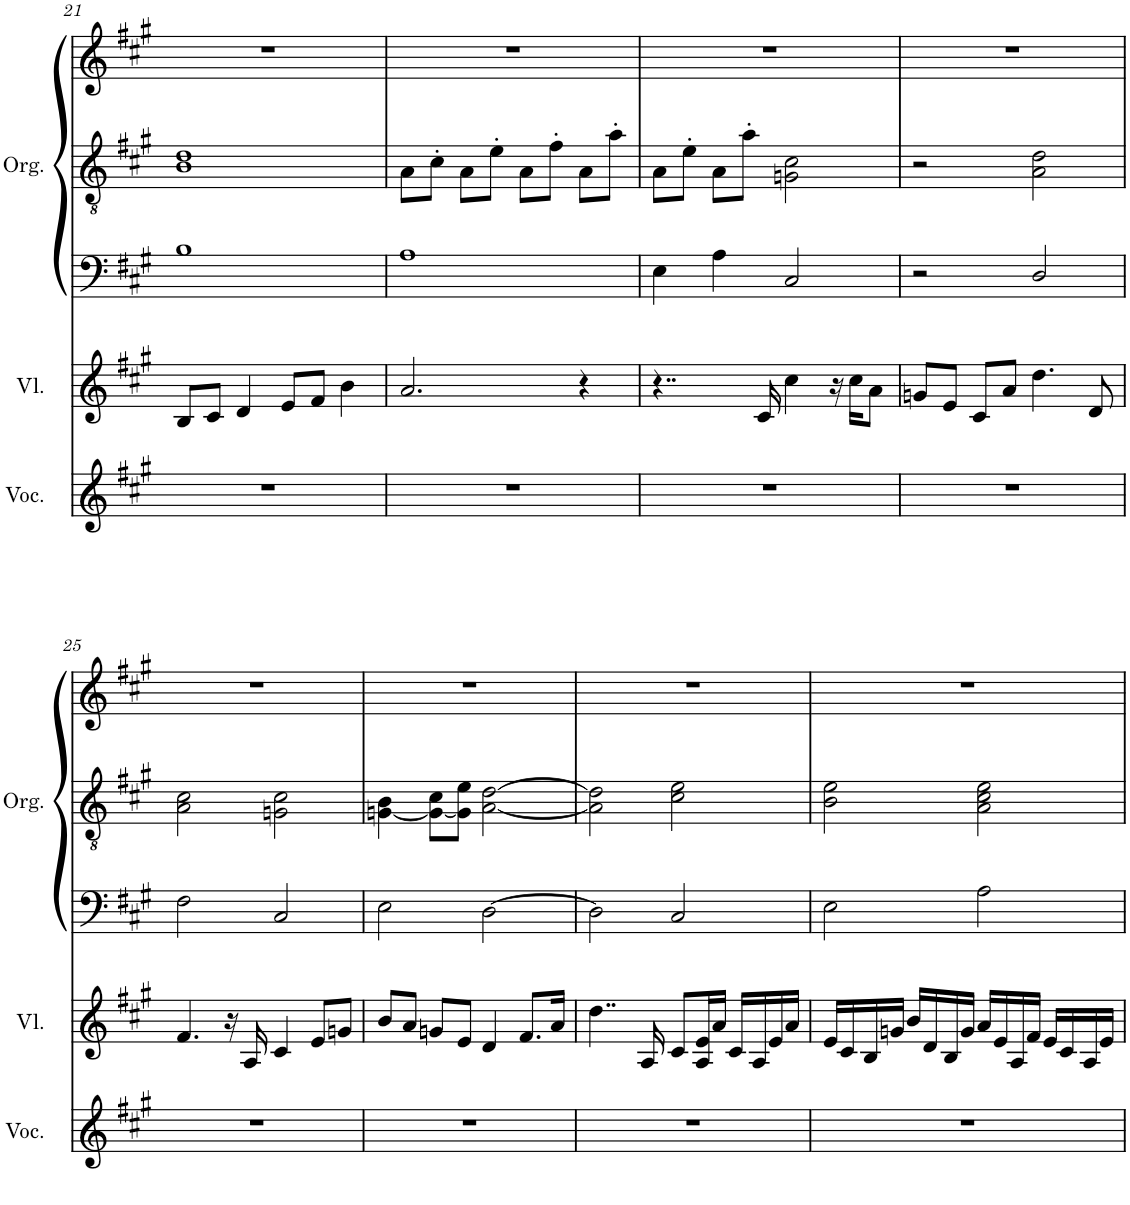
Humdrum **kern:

**kern	**kern	**kern	**kern	**kern
*part3	*part2	*part1	*part1	*part1
*staff5	*staff4	*staff3	*staff2	*staff1
*I"Vocal	*I"Violine	*I"Pipe Organ	*	*
*I'Voc.	*I'Vl.	*I'Org.	*	*
!!LO:PB:g=z
*clefG2	*clefG2	*clefF4	*clefGv2	*clefG2
*k[f#c#g#]	*k[f#c#g#]	*k[f#c#g#]	*k[f#c#g#]	*k[f#c#g#]
*M4/4	*M4/4	*M4/4	*M4/4	*M4/4
=21	=21	=21	=21	=21
1r	8B/L	1B	1B 1d	1r
.	8c#/J	.	.	.
.	4d/	.	.	.
.	8e/L	.	.	.
.	8f#/J	.	.	.
.	4b\	.	.	.
=22	=22	=22	=22	=22
1r	2.a/	1A	8A\L	1r
.	.	.	8c#'\J	.
.	.	.	8A\L	.
.	.	.	8e'\J	.
.	.	.	8A\L	.
.	.	.	8f#'\J	.
.	4r	.	8A\L	.
.	.	.	8a'\J	.
=23	=23	=23	=23	=23
1r	4..r	4E\	8A\L	1r
.	.	.	8e'\J	.
.	.	4A\	8A\L	.
.	.	.	8a'\J	.
.	16c#/	.	.	.
.	4cc#\	2C#/	2Gn\ 2c#\	.
.	16r	.	.	.
.	16cc#\KL	.	.	.
.	8a\J	.	.	.
=24	=24	=24	=24	=24
1r	8gn/L	2r	2r	1r
.	8e/J	.	.	.
.	8c#/L	.	.	.
.	8a/J	.	.	.
.	4.dd\	2D/	2A\ 2d\	.
.	8d/	.	.	.
!!LO:LB:g=z
=25	=25	=25	=25	=25
1r	4.f#/	2F#\	2A\ 2c#\	1r
.	16r	.	.	.
.	16A/	.	.	.
.	4c#/	2C#/	2Gn\ 2c#\	.
.	8e/L	.	.	.
.	8gn/J	.	.	.
=26	=26	=26	=26	=26
1r	8b/L	2E\	[4Gn\ 4B\	1r
.	8a/J	.	.	.
.	8gn/L	.	8G\_ 8c#\L	.
.	8e/J	.	8G\] 8e\J	.
.	4d/	[2D\	[2A\ [2d\	.
.	8.f#/L	.	.	.
.	16a/Jk	.	.	.
=27	=27	=27	=27	=27
1r	4..dd\	2D\]	2A\] 2d\]	1r
.	16A/	.	.	.
.	8c#/L	2C#/	2c#\ 2e\	.
.	16A/ 16e/L	.	.	.
.	16a/JJ	.	.	.
.	16c#/LL	.	.	.
.	16A/	.	.	.
.	16e/	.	.	.
.	16a/JJ	.	.	.
=28	=28	=28	=28	=28
1r	16e/LL	2E\	2B\ 2e\	1r
.	16c#/	.	.	.
.	16B/	.	.	.
.	16gn/JJ	.	.	.
.	16b/LL	.	.	.
.	16d/	.	.	.
.	16B/	.	.	.
.	16g/JJ	.	.	.
.	16a/LL	2A\	2A\ 2c#\ 2e\	.
.	16e/	.	.	.
.	16A/	.	.	.
.	16f#/JJ	.	.	.
.	16e/LL	.	.	.
.	16c#/	.	.	.
.	16A/	.	.	.
.	16e/JJ	.	.	.
=	=	=	=	=
*-	*-	*-	*-	*-
